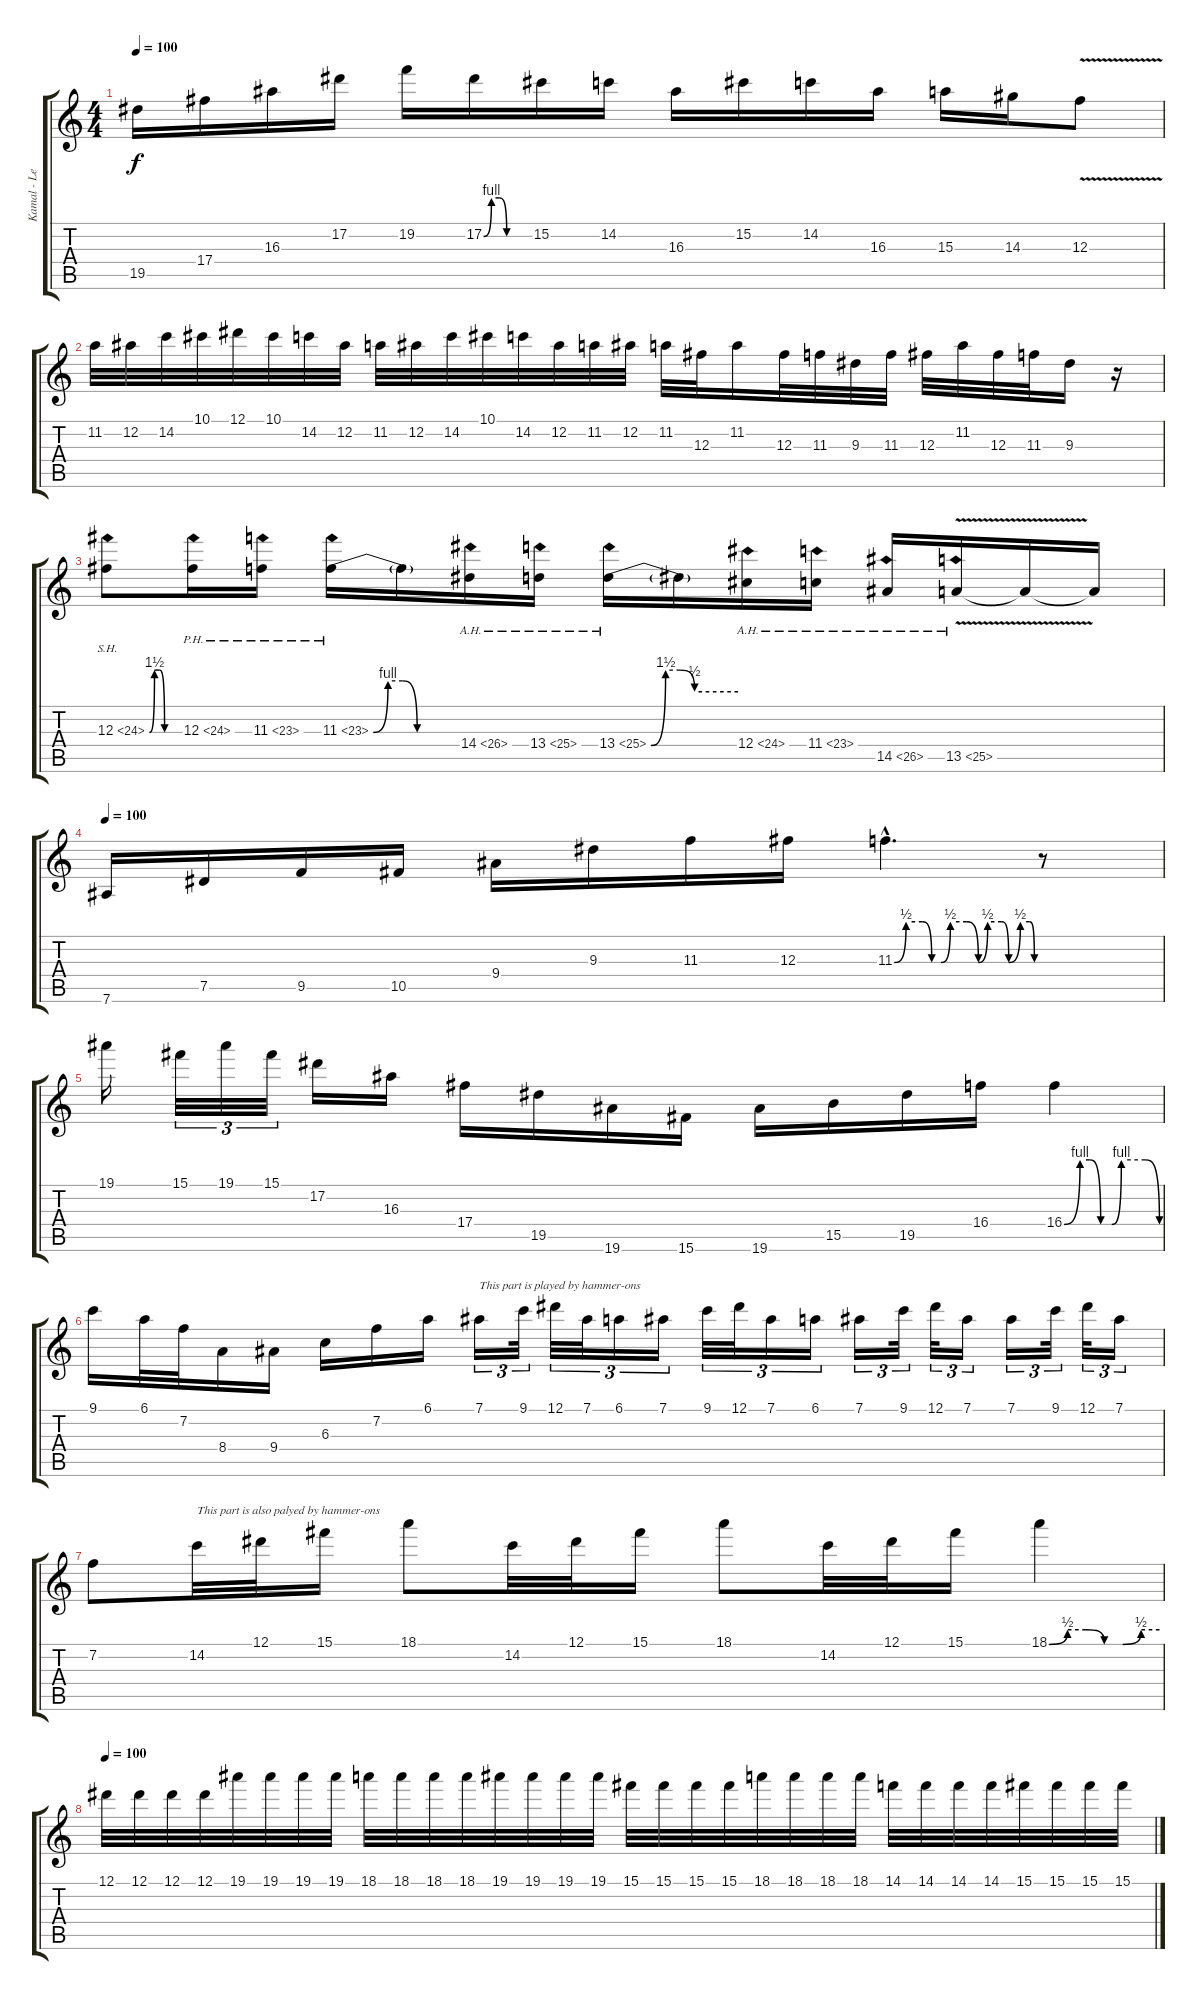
\track ("Kamal - Lead" "Kamal - Le") {instrument distortionguitar}
\staff {score tabs}
\tuning (Eb4 Bb3 Gb3 Db3 Ab2 Eb2) {hide}
\ts (4 4)
\tempo 100
\clef g2
\ks c
19.5.16{dy f} 17.4.16 16.3.16 17.2.16 19.2.16 17.2{be (custom 0 0 10 4 20 4 30 0 60 0)}.16 15.2.16 14.2.16 16.3.16 15.2.16 14.2.16 16.3.16 15.3.16 14.3.16 12.3{v}.8 |
11.2.32 12.2.32 14.2.32 10.1.32 12.1.32 10.1.32 14.2.32 12.2.32 11.2.32 12.2.32 14.2.32 10.1.32 14.2.32 12.2.32 11.2.32 12.2.32 11.2.32 12.3.32 11.2.16 12.3.32 11.3.32 9.3.32 11.3.32 12.3.32 11.2.32 12.3.32 11.3.32 9.3.16 r.16 |
12.3{be (custom 0 0 10 6 20 6 30 0 60 0) sh 12}.8 12.3{ph 12}.16 11.3{ph 12}.16 11.3{be (custom 0 0 10 4 20 4 30 0 60 0) ph 12}.16 11.3{t}.16 14.4{ah 12}.16 13.4{ah 12}.16 13.4{be (custom 0 0 10 6 20 6 30 2 60 2) ah 12}.16 13.4{t}.16 12.4{ah 12}.16 11.4{ah 12}.16 14.5{ah 12}.16 13.5{ah 12 v}.16 13.5{t}.16 13.5{t}.16 |
\tempo 100
7.6.16 7.5.16 9.5.16 10.5.16 9.4.16 9.3.16 11.3.16 12.3.16 11.3{be (custom 0 0 5 2 12 2 16 0 20 0 24 2 31 2 36 0 40 2 46 2 49 0 54 2 58 2 60 0) hac}.4{d} r.8 |
19.1.16 15.1.32{tu (3 2)} 19.1.32{tu (3 2)} 15.1.32{tu (3 2)} 17.2.16 16.3.16 17.4.16 19.5.16 19.6.16 15.6.16 19.6.16 15.5.16 19.5.16 16.4.16 16.4{be (custom 0 0 10 4 16 4 23 0 30 0 36 4 51 4 60 0)}.4 |
9.1.16 6.1.32 7.2.32 8.4.16 9.4.16 6.3.16 7.2.16 6.1.16 7.1.16{tu (3 2) txt "This part is played by hammer-ons"} 9.1.32{tu (3 2)} 12.1.32{tu (3 2)} 7.1.32{tu (3 2)} 6.1.16{tu (3 2)} 7.1.16{tu (3 2)} 9.1.32{tu (3 2)} 12.1.32{tu (3 2)} 7.1.16{tu (3 2)} 6.1.16{tu (3 2)} 7.1.16{tu (3 2)} 9.1.32{tu (3 2)} 12.1.32{tu (3 2)} 7.1.16{tu (3 2)} 7.1.16{tu (3 2)} 9.1.32{tu (3 2)} 12.1.32{tu (3 2)} 7.1.16{tu (3 2)} |
7.2.8 14.2.32{txt "This part is also palyed by hammer-ons"} 12.1.32 15.1.16 18.1.8 14.2.32 12.1.32 15.1.16 18.1.8 14.2.32 12.1.32 15.1.16 18.1{be (custom 0 0 10 2 20 2 30 0 40 0 50 2 60 2)}.4 |
\tempo 100
12.1.32 12.1.32 12.1.32 12.1.32 19.1.32 19.1.32 19.1.32 19.1.32 18.1.32 18.1.32 18.1.32 18.1.32 19.1.32 19.1.32 19.1.32 19.1.32 15.1.32 15.1.32 15.1.32 15.1.32 18.1.32 18.1.32 18.1.32 18.1.32 14.1.32 14.1.32 14.1.32 14.1.32 15.1.32 15.1.32 15.1.32 15.1.32
